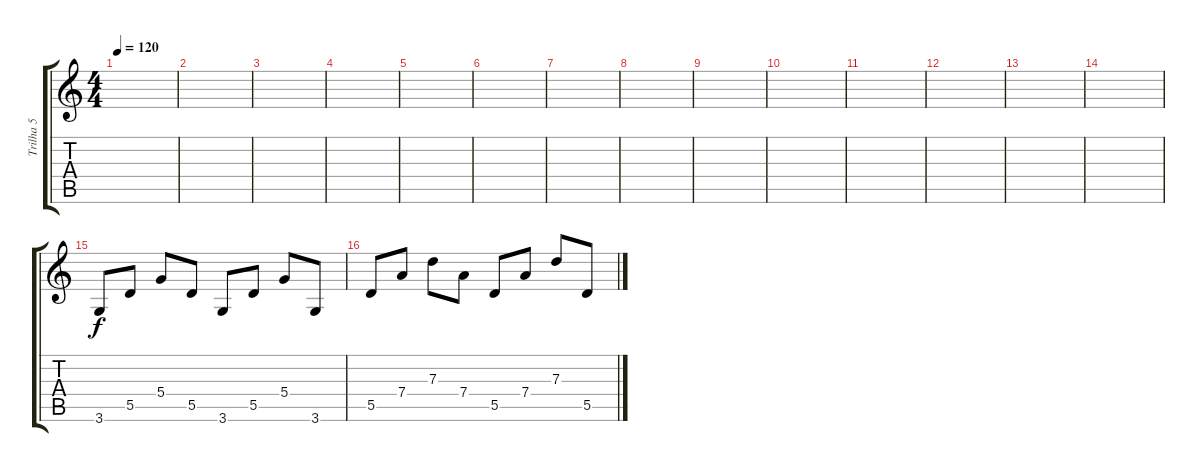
\track ("Trilha 5" "Trilha 5") {instrument electricguitarclean}
\staff {score tabs}
\tuning (E4 B3 G3 D3 A2 E2) {hide}
\ts (4 4)
\tempo 120
\clef g2
\ks c
|
|
|
|
|
|
|
|
|
|
|
|
|
|
3.6.8 5.5.8 5.4.8 5.5.8 3.6.8 5.5.8 5.4.8 3.6.8 |
5.5.8 7.4.8 7.3.8 7.4.8 5.5.8 7.4.8 7.3.8 5.5.8
